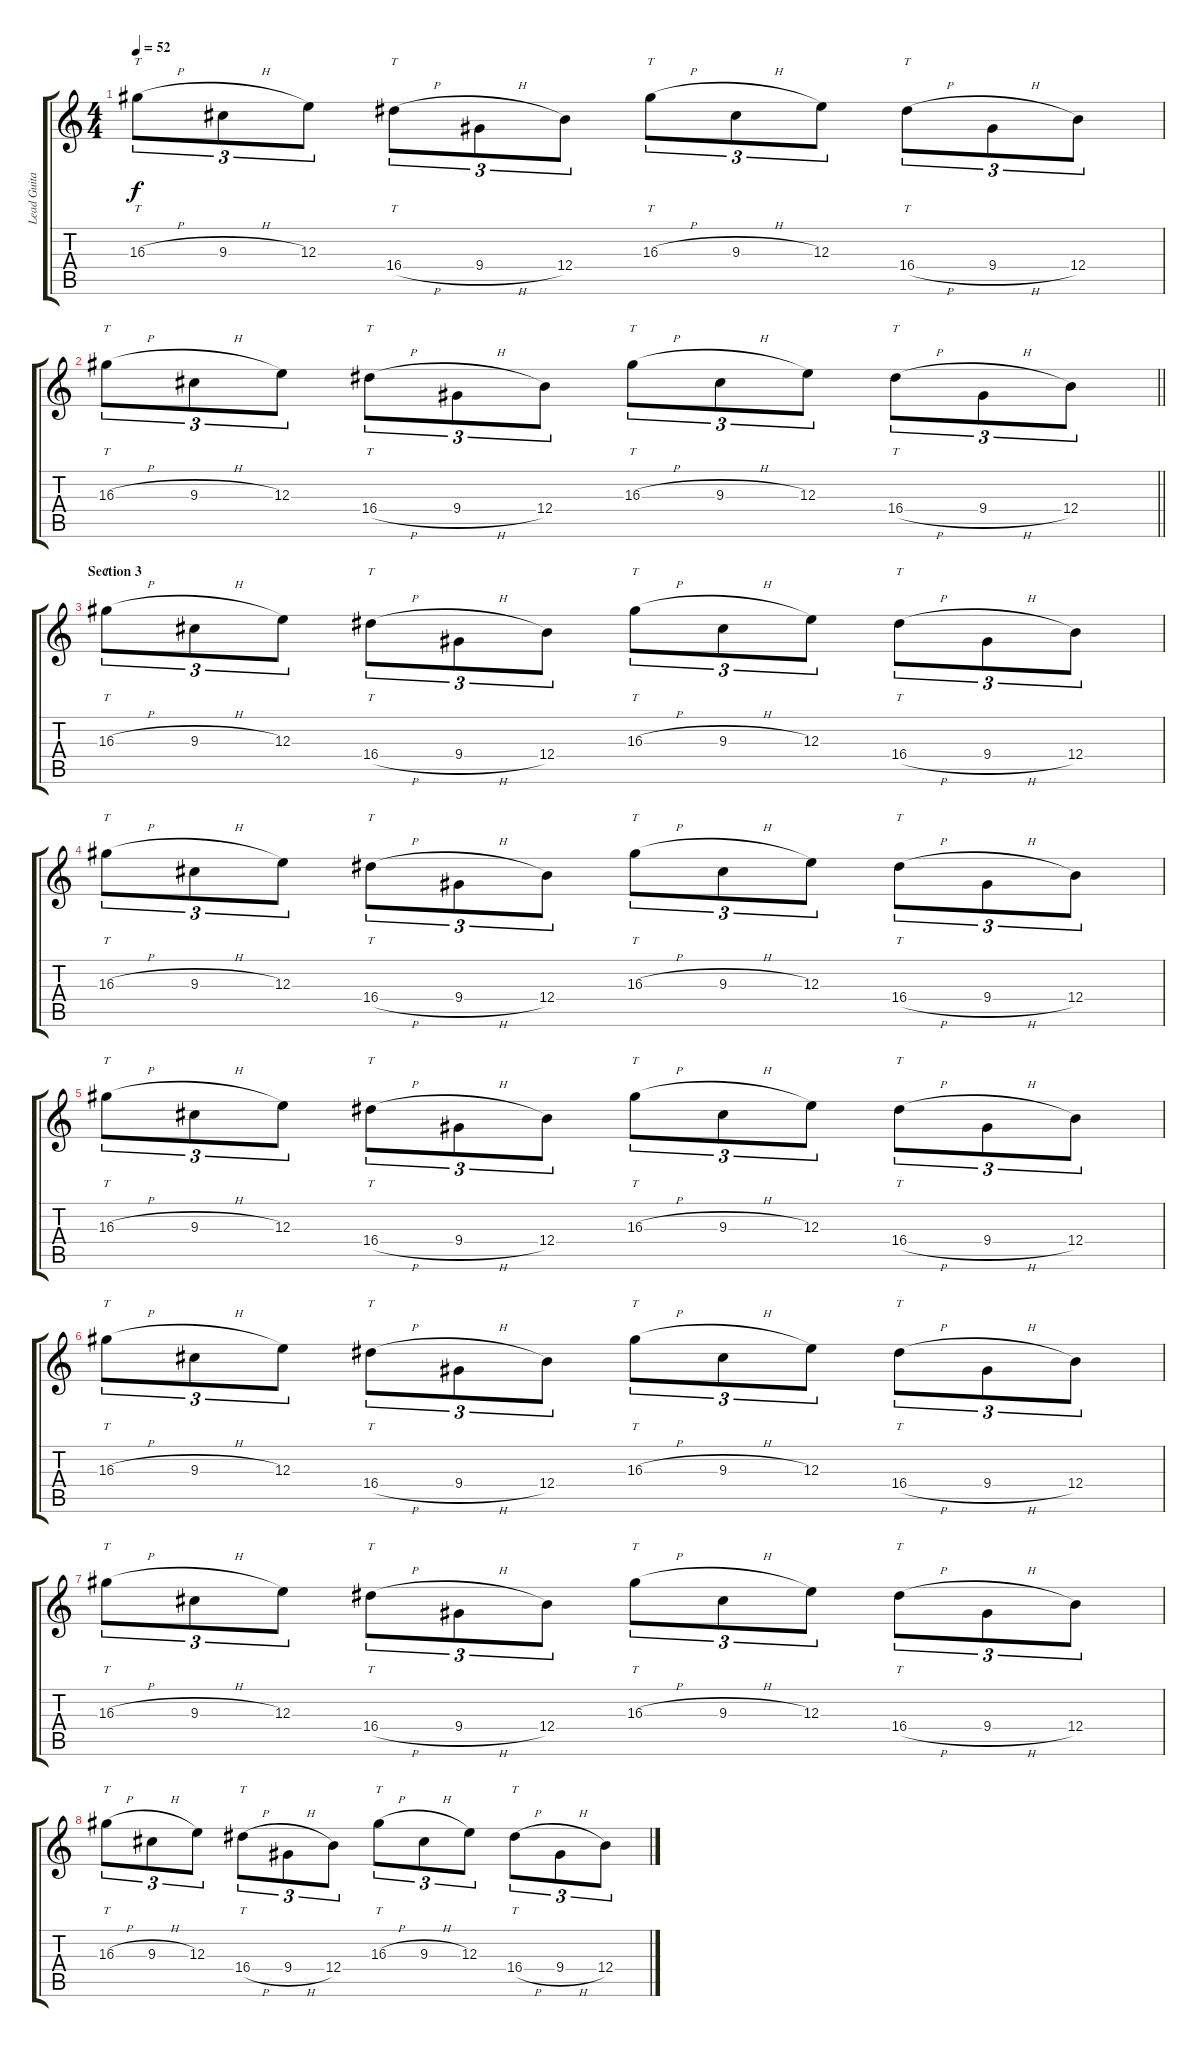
\track ("Lead Guitar (Distortion w/ Delay)" "Lead Guita") {instrument distortionguitar}
\staff {score tabs}
\tuning (Db4 Ab3 E3 B2 Gb2 Db2) {hide}
\ts (4 4)
\tempo 52
\clef g2
\ks c
16.3{h}.8{tt tu (3 2) dy f} 9.3{h}.8{tu (3 2)} 12.3.8{tu (3 2)} 16.4{h}.8{tt tu (3 2)} 9.4{h}.8{tu (3 2)} 12.4.8{tu (3 2)} 16.3{h}.8{tt tu (3 2)} 9.3{h}.8{tu (3 2)} 12.3.8{tu (3 2)} 16.4{h}.8{tt tu (3 2)} 9.4{h}.8{tu (3 2)} 12.4.8{tu (3 2)} |
\barLineRight lightlight
16.3{h}.8{tt tu (3 2)} 9.3{h}.8{tu (3 2)} 12.3.8{tu (3 2)} 16.4{h}.8{tt tu (3 2)} 9.4{h}.8{tu (3 2)} 12.4.8{tu (3 2)} 16.3{h}.8{tt tu (3 2)} 9.3{h}.8{tu (3 2)} 12.3.8{tu (3 2)} 16.4{h}.8{tt tu (3 2)} 9.4{h}.8{tu (3 2)} 12.4.8{tu (3 2)} |
\section ("" "Section 3")
16.3{h}.8{tt tu (3 2)} 9.3{h}.8{tu (3 2)} 12.3.8{tu (3 2)} 16.4{h}.8{tt tu (3 2)} 9.4{h}.8{tu (3 2)} 12.4.8{tu (3 2)} 16.3{h}.8{tt tu (3 2)} 9.3{h}.8{tu (3 2)} 12.3.8{tu (3 2)} 16.4{h}.8{tt tu (3 2)} 9.4{h}.8{tu (3 2)} 12.4.8{tu (3 2)} |
16.3{h}.8{tt tu (3 2)} 9.3{h}.8{tu (3 2)} 12.3.8{tu (3 2)} 16.4{h}.8{tt tu (3 2)} 9.4{h}.8{tu (3 2)} 12.4.8{tu (3 2)} 16.3{h}.8{tt tu (3 2)} 9.3{h}.8{tu (3 2)} 12.3.8{tu (3 2)} 16.4{h}.8{tt tu (3 2)} 9.4{h}.8{tu (3 2)} 12.4.8{tu (3 2)} |
16.3{h}.8{tt tu (3 2)} 9.3{h}.8{tu (3 2)} 12.3.8{tu (3 2)} 16.4{h}.8{tt tu (3 2)} 9.4{h}.8{tu (3 2)} 12.4.8{tu (3 2)} 16.3{h}.8{tt tu (3 2)} 9.3{h}.8{tu (3 2)} 12.3.8{tu (3 2)} 16.4{h}.8{tt tu (3 2)} 9.4{h}.8{tu (3 2)} 12.4.8{tu (3 2)} |
16.3{h}.8{tt tu (3 2)} 9.3{h}.8{tu (3 2)} 12.3.8{tu (3 2)} 16.4{h}.8{tt tu (3 2)} 9.4{h}.8{tu (3 2)} 12.4.8{tu (3 2)} 16.3{h}.8{tt tu (3 2)} 9.3{h}.8{tu (3 2)} 12.3.8{tu (3 2)} 16.4{h}.8{tt tu (3 2)} 9.4{h}.8{tu (3 2)} 12.4.8{tu (3 2)} |
16.3{h}.8{tt tu (3 2)} 9.3{h}.8{tu (3 2)} 12.3.8{tu (3 2)} 16.4{h}.8{tt tu (3 2)} 9.4{h}.8{tu (3 2)} 12.4.8{tu (3 2)} 16.3{h}.8{tt tu (3 2)} 9.3{h}.8{tu (3 2)} 12.3.8{tu (3 2)} 16.4{h}.8{tt tu (3 2)} 9.4{h}.8{tu (3 2)} 12.4.8{tu (3 2)} |
16.3{h}.8{tt tu (3 2)} 9.3{h}.8{tu (3 2)} 12.3.8{tu (3 2)} 16.4{h}.8{tt tu (3 2)} 9.4{h}.8{tu (3 2)} 12.4.8{tu (3 2)} 16.3{h}.8{tt tu (3 2)} 9.3{h}.8{tu (3 2)} 12.3.8{tu (3 2)} 16.4{h}.8{tt tu (3 2)} 9.4{h}.8{tu (3 2)} 12.4.8{tu (3 2)}
